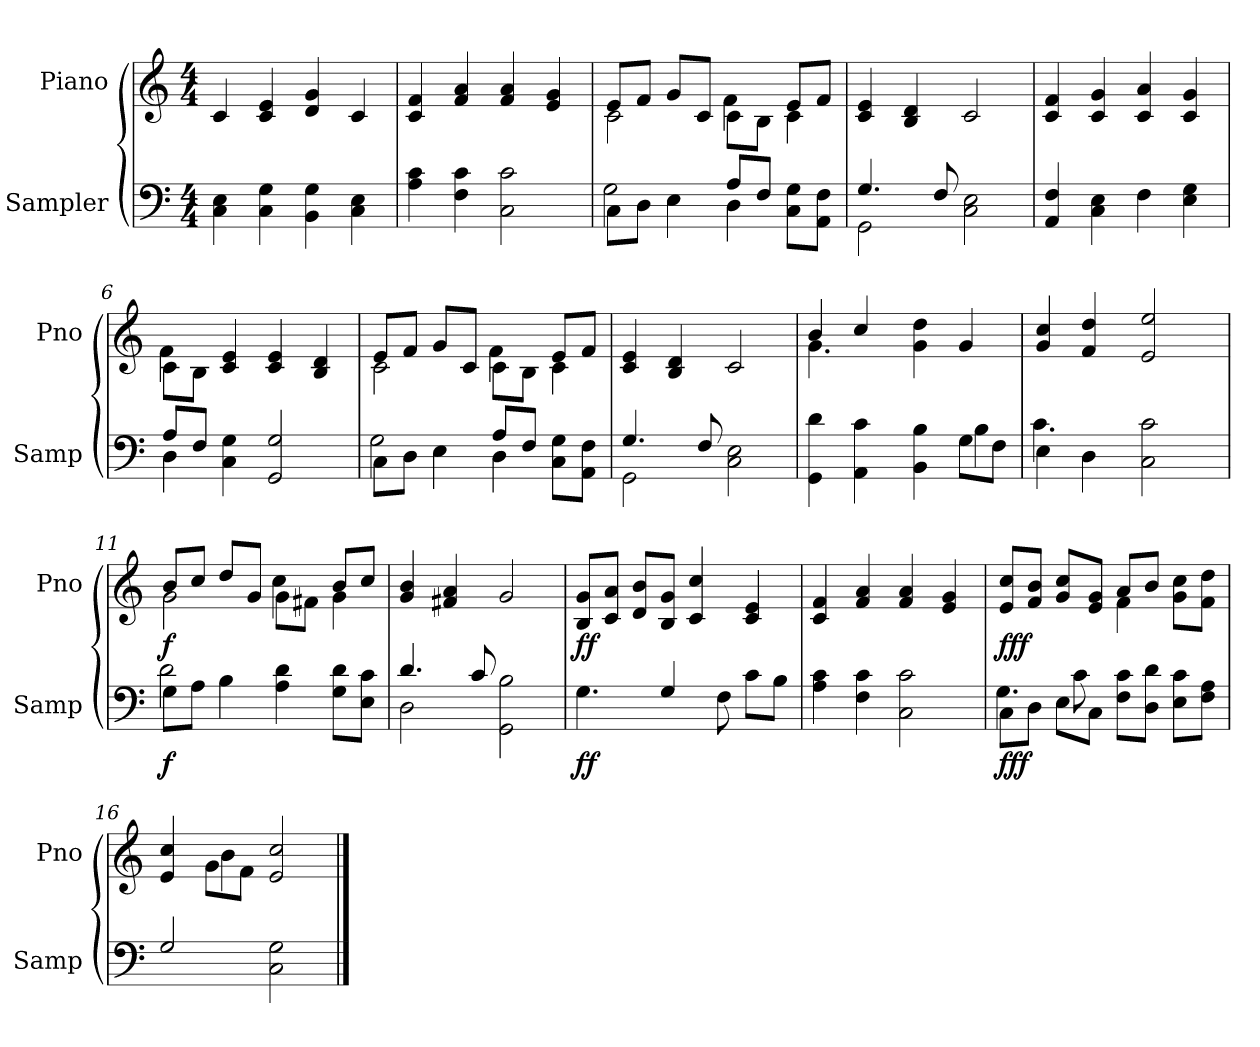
**kern	**dynam	**kern	**dynam
*part2	*part2	*part1	*part1
*staff2	*staff2	*staff1	*staff1
*I"Sampler	*	*I"Piano	*
*I'Samp	*	*I'Pno	*
*clefF4	*	*clefG2	*
*M4/4	*	*M4/4	*
=1	=1	=1	=1
4C\ 4E\	.	4c	.
4C\ 4G\	.	4c 4e	.
4BB\ 4G\	.	4d 4g	.
4C\ 4E\	.	4c	.
=2	=2	=2	=2
4A\ 4c\	.	4c 4f	.
4F\ 4c\	.	4f 4a	.
2C\ 2c\	.	4f 4a	.
.	.	4e 4g	.
=3	=3	=3	=3
*^	*	*^	*
8C\L	2G	.	8e/L	2c	.
8D\J	.	.	8f/J	.	.
4E\	.	.	8g/L	.	.
.	.	.	8c/J	.	.
8A/L	4D	.	8c\L	4f	.
8F/J	.	.	8B\J	.	.
8C\ 8G\L	4ryy	.	8e/L	4c	.
8AA\ 8F\J	.	.	8f/J	.	.
*	*	*	*v	*v	*
=4	=4	=4	=4	=4
4.G/	2GG	.	4c/ 4e/	.
.	.	.	4B/ 4d/	.
8F/	.	.	.	.
2C\ 2E\	2ryy	.	2c/	.
*v	*v	*	*	*
=5	=5	=5	=5
4AA/ 4F/	.	4c/ 4f/	.
4C\ 4E\	.	4c/ 4g/	.
4F\	.	4c/ 4a/	.
4E\ 4G\	.	4c/ 4g/	.
=6	=6	=6	=6
*^	*	*^	*
8A/L	4D	.	8c\L	4f	.
8F/J	.	.	8B\J	.	.
4C\ 4G\	2.ryy	.	4c/ 4e/	2.ryy	.
2GG/ 2G/	.	.	4c/ 4e/	.	.
.	.	.	4B/ 4d/	.	.
=7	=7	=7	=7	=7	=7
8C\L	2G	.	8e/L	2c	.
8D\J	.	.	8f/J	.	.
4E\	.	.	8g/L	.	.
.	.	.	8c/J	.	.
8A/L	4D	.	8c\L	4f	.
8F/J	.	.	8B\J	.	.
8C\ 8G\L	4ryy	.	8e/L	4c	.
8AA\ 8F\J	.	.	8f/J	.	.
*	*	*	*v	*v	*
=8	=8	=8	=8	=8
4.G/	2GG	.	4c/ 4e/	.
.	.	.	4B/ 4d/	.
8F/	.	.	.	.
2C\ 2E\	2ryy	.	2c/	.
=9	=9	=9	=9	=9
*	*	*	*^	*
4GG\ 4d\	2.ryy	.	4b/	4.g	.
4AA\ 4c\	.	.	4cc/	.	.
.	.	.	.	2ryy	.
4BB\ 4B\	.	.	4g\ 4dd\	.	.
8G\L	4B	.	4g/	.	.
8F\J	.	.	.	8ryy	.
*	*	*	*v	*v	*
=10	=10	=10	=10	=10
4E\	4.c	.	4g/ 4cc/	.
4D\	.	.	4f/ 4dd/	.
.	2ryy	.	.	.
2C\ 2c\	.	.	2e/ 2ee/	.
.	8ryy	.	.	.
=11	=11	=11	=11	=11
*	*	*	*^	*
8G\L	2d	f	8b/L	2g	f
8A\J	.	.	8cc/J	.	.
4B\	.	.	8dd/L	.	.
.	.	.	8g/J	.	.
4A\ 4d\	2ryy	.	8g\L	4cc	.
.	.	.	8f#X\J	.	.
8G\ 8d\L	.	.	8b/L	4g	.
8E\ 8c\J	.	.	8cc/J	.	.
*	*	*	*v	*v	*
=12	=12	=12	=12	=12
4.d/	2D	.	4g/ 4b/	.
.	.	.	4f#X/ 4a/	.
8c/	.	.	.	.
2GG\ 2B\	2ryy	.	2g/	.
*v	*v	*	*	*
=13	=13	=13	=13
4.G\	ff	8B/ 8g/L	ff
.	.	8c/ 8a/J	.
.	.	8d/ 8b/L	.
4G/	.	8B/ 8g/J	.
.	.	4c/ 4cc/	.
8F\	.	.	.
8c\L	.	4c/ 4e/	.
8B\J	.	.	.
=14	=14	=14	=14
4A\ 4c\	.	4c/ 4f/	.
4F\ 4c\	.	4f/ 4a/	.
2C\ 2c\	.	4f/ 4a/	.
.	.	4e/ 4g/	.
=15	=15	=15	=15
*^	*	*^	*
8C\L	4.G	fff	8e/ 8cc/L	2ryy	fff
8D\J	.	.	8f/ 8b/J	.	.
8E\L	.	.	8g/ 8cc/L	.	.
8C\J	8c	.	8e/ 8g/J	.	.
8F\ 8c\L	2ryy	.	8a/L	4f	.
8D\ 8d\J	.	.	8b/J	.	.
8E\ 8c\L	.	.	8g\ 8cc\L	4ryy	.
8F\ 8A\J	.	.	8f\ 8dd\J	.	.
*v	*v	*	*	*	*
=16	=16	=16	=16	=16
2G/	.	4e/ 4cc/	4ryy	.
.	.	8g\L	4b	.
.	.	8f\J	.	.
2C\ 2G\	.	2e/ 2cc/	2ryy	.
*	*	*v	*v	*
==	==	==	==
*-	*-	*-	*-
